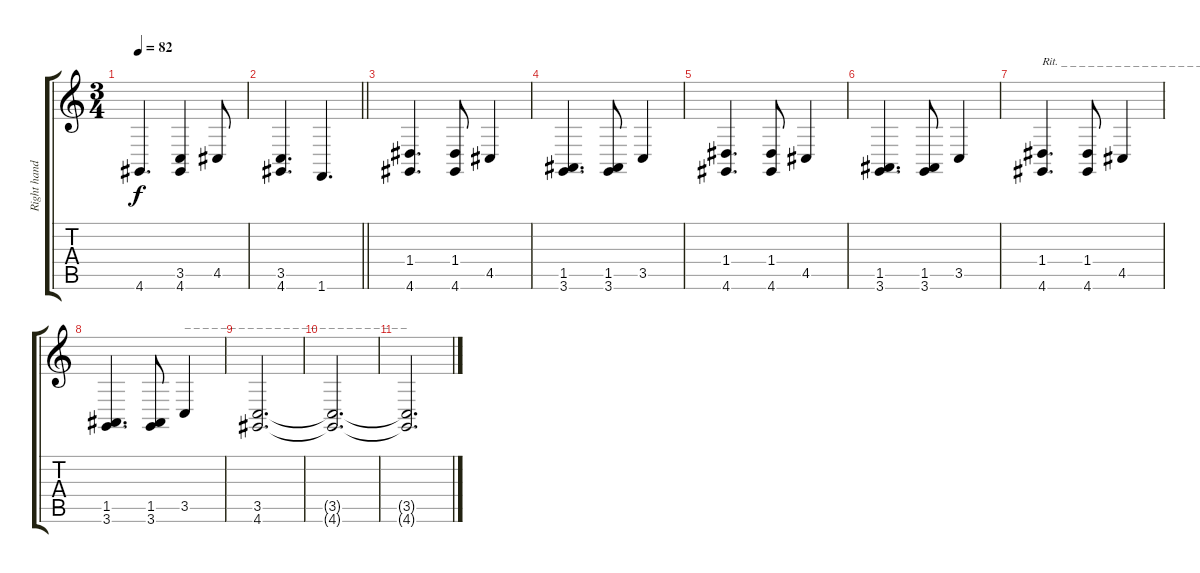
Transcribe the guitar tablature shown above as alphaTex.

\track ("Right hand" "Right hand") {instrument acousticgrandpiano}
\staff {score tabs}
\tuning (E4 B3 G3 D3 A2 E2) {hide}
\ts (3 4)
\tempo 82
\clef g2
\ks c
4.6.4{d dy f} (3.5 4.6).4 4.5.8 |
\barLineRight lightlight
(3.5 4.6).4{d} 1.6.4{d} |
(1.4 4.6).4{d} (1.4 4.6).8 4.5.4 |
(1.5 3.6).4{d} (1.5 3.6).8 3.5.4 |
(1.4 4.6).4{d} (1.4 4.6).8 4.5.4 |
(1.5 3.6).4{d} (1.5 3.6).8 3.5.4 |
(1.4 4.6).4{d txt "Rit. _ _ _ _ _ _ _ _ _ _ _ _ _ _ _ _ _ _ _ _  _ _ "} (1.4 4.6).8 4.5.4 |
(1.5 3.6).4{d} (1.5 3.6).8 3.5.4{txt "_ _ _ _ _ _ _ _ _ _ _ _ _ _ _ _ _ _ _ _ _ _ _ _ _ "} |
(3.5 4.6).2{d} |
(3.5{t} 4.6{t}).2{d} |
(3.5{t} 4.6{t}).2{d}
